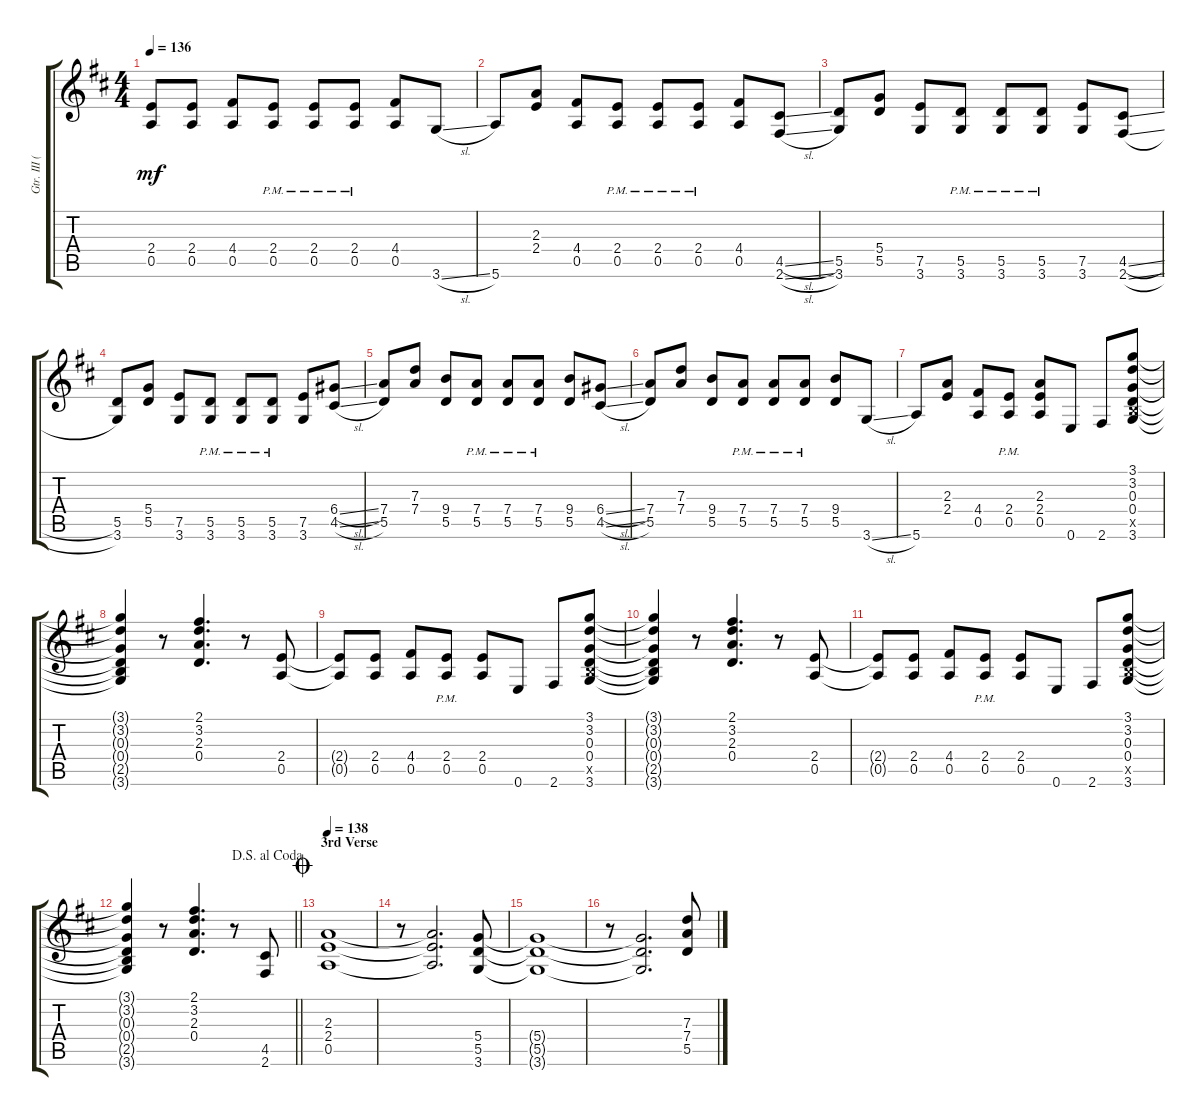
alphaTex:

\track ("Gtr. III (rhy.)" "Gtr. III (") {instrument overdrivenguitar}
\staff {score tabs}
\tuning (E4 B3 G3 D3 A2 E2) {hide}
\ts (4 4)
\tempo 136
\clef g2
\ks d
(2.4{t} 0.5{t}).8{dy mf} (2.4 0.5).8 (4.4 0.5).8 (2.4{pm} 0.5{pm}).8 (2.4{pm} 0.5{pm}).8 (2.4{pm} 0.5{pm}).8 (4.4 0.5).8 3.6{sl}.8 |
5.6.8 (2.3 2.4).8 (4.4 0.5).8 (2.4{pm} 0.5{pm}).8 (2.4{pm} 0.5{pm}).8 (2.4{pm} 0.5{pm}).8 (4.4 0.5).8 (4.5{sl} 2.6{sl}).8 |
(5.5 3.6).8 (5.4 5.5).8 (7.5 3.6).8 (5.5{pm} 3.6{pm}).8 (5.5{pm} 3.6{pm}).8 (5.5{pm} 3.6{pm}).8 (7.5 3.6).8 (4.5{sl} 2.6{sl}).8 |
(5.5 3.6).8 (5.4 5.5).8 (7.5 3.6).8 (5.5{pm} 3.6{pm}).8 (5.5{pm} 3.6{pm}).8 (5.5{pm} 3.6{pm}).8 (7.5 3.6).8 (6.4{sl} 4.5{sl}).8 |
(7.4 5.5).8 (7.3 7.4).8 (9.4 5.5).8 (7.4{pm} 5.5{pm}).8 (7.4{pm} 5.5{pm}).8 (7.4{pm} 5.5{pm}).8 (9.4 5.5).8 (6.4{sl} 4.5{sl}).8 |
(7.4 5.5).8 (7.3 7.4).8 (9.4 5.5).8 (7.4{pm} 5.5{pm}).8 (7.4{pm} 5.5{pm}).8 (7.4{pm} 5.5{pm}).8 (9.4 5.5).8 3.6{sl}.8 |
5.6.8 (2.3 2.4).8 (4.4 0.5).8 (2.4{pm} 0.5{pm}).8 (2.3 2.4 0.5).8 0.6.8 2.6.8 (3.1 3.2 0.3 0.4 2.5{x} 3.6).8 |
(3.1{t} 3.2{t} 0.3{t} 0.4{t} 2.5{t} 3.6{t}).4 r.8 (2.1 3.2 2.3 0.4).4{d} r.8 (2.4 0.5).8 |
(2.4{t} 0.5{t}).8 (2.4 0.5).8 (4.4 0.5).8 (2.4{pm} 0.5{pm}).8 (2.4 0.5).8 0.6.8 2.6.8 (3.1 3.2 0.3 0.4 2.5{x} 3.6).8 |
(3.1{t} 3.2{t} 0.3{t} 0.4{t} 2.5{t} 3.6{t}).4 r.8 (2.1 3.2 2.3 0.4).4{d} r.8 (2.4 0.5).8 |
(2.4{t} 0.5{t}).8 (2.4 0.5).8 (4.4 0.5).8 (2.4{pm} 0.5{pm}).8 (2.4 0.5).8 0.6.8 2.6.8 (3.1 3.2 0.3 0.4 2.5{x} 3.6).8 |
\jump dalsegnoalcoda
\barLineRight lightlight
(3.1{t} 3.2{t} 0.3{t} 0.4{t} 2.5{t} 3.6{t}).4 r.8 (2.1 3.2 2.3 0.4).4{d} r.8 (4.5 2.6).8 |
\section ("" "3rd Verse")
\jump coda
\tempo 138
(2.3 2.4 0.5).1 |
r.8 (2.3{t} 2.4{t} 0.5{t}).2{d} (5.4 5.5 3.6).8 |
(5.4{t} 5.5{t} 3.6{t}).1 |
r.8 (5.4{t} 5.5{t} 3.6{t}).2{d} (7.3 7.4 5.5).8
